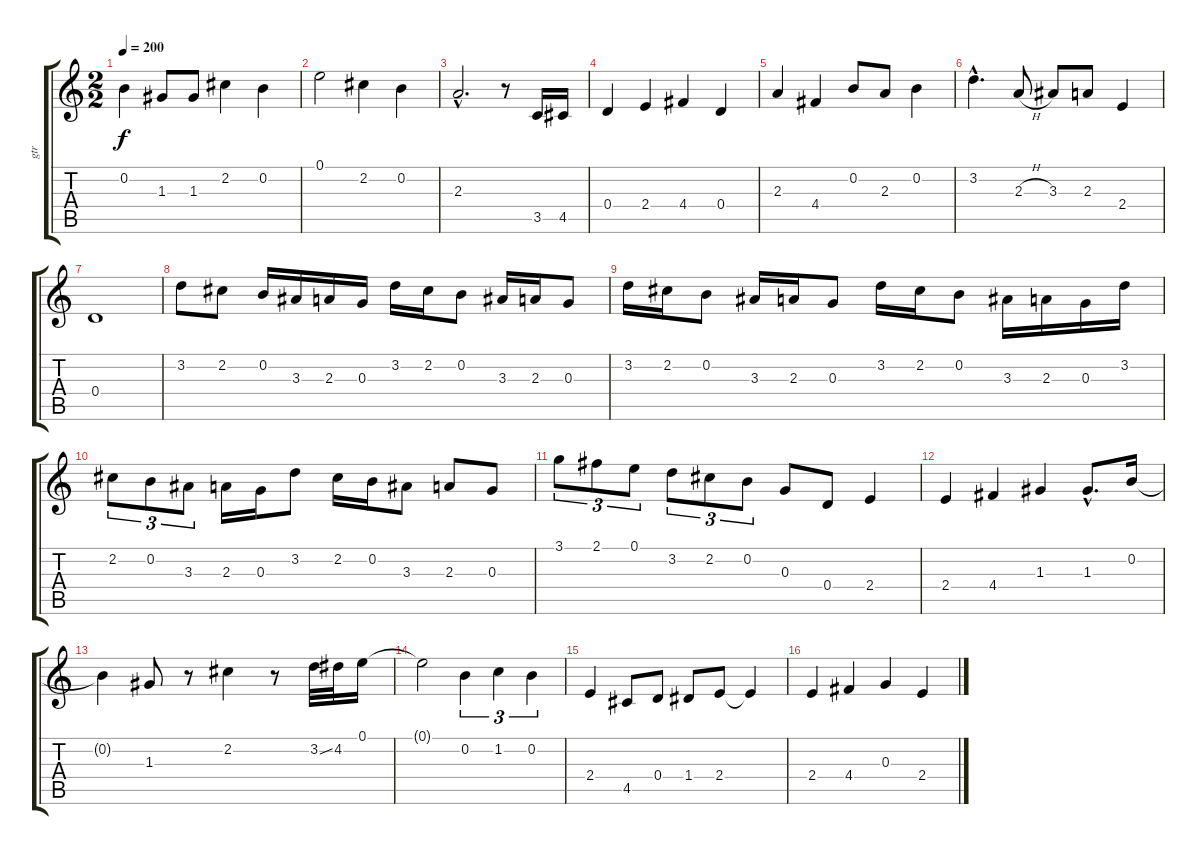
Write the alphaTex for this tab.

\track ("gtr" "gtr") {instrument acousticguitarsteel}
\staff {score tabs}
\tuning (E4 B3 G3 D3 A2 E2) {hide}
\ts (2 2)
\tempo 200
\clef g2
\ks c
0.2.4{dy f} 1.3.8 1.3.8 2.2.4 0.2.4 |
0.1.2 2.2.4 0.2.4 |
2.3{hac}.2{d} r.8 3.5.16 4.5.16 |
0.4.4 2.4.4 4.4.4 0.4.4 |
2.3.4 4.4.4 0.2.8 2.3.8 0.2.4 |
3.2{hac}.4{d} 2.3{h}.8 3.3.8 2.3.8 2.4.4 |
0.4.1 |
3.2.8 2.2.8 0.2.16 3.3.16 2.3.16 0.3.16 3.2.16 2.2.16 0.2.8 3.3.16 2.3.16 0.3.8 |
3.2.16 2.2.16 0.2.8 3.3.16 2.3.16 0.3.8 3.2.16 2.2.16 0.2.8 3.3.16 2.3.16 0.3.16 3.2.16 |
2.2.8{tu (3 2)} 0.2.8{tu (3 2)} 3.3.8{tu (3 2)} 2.3.16 0.3.16 3.2.8 2.2.16 0.2.16 3.3.8 2.3.8 0.3.8 |
3.1.8{tu (3 2)} 2.1.8{tu (3 2)} 0.1.8{tu (3 2)} 3.2.8{tu (3 2)} 2.2.8{tu (3 2)} 0.2.8{tu (3 2)} 0.3.8 0.4.8 2.4.4 |
2.4.4 4.4.4 1.3.4 1.3{hac}.8{d} 0.2.16 |
0.2{t}.4 1.3.8 r.8 2.2.4 r.8 3.2{ss}.32 4.2.32 0.1.16 |
0.1{t}.2 0.2.4{tu (3 2)} 1.2.4{tu (3 2)} 0.2.4{tu (3 2)} |
2.4.4 4.5.8 0.4.8 1.4.8 2.4.8 2.4{t}.4 |
2.4.4 4.4.4 0.3.4 2.4.4
